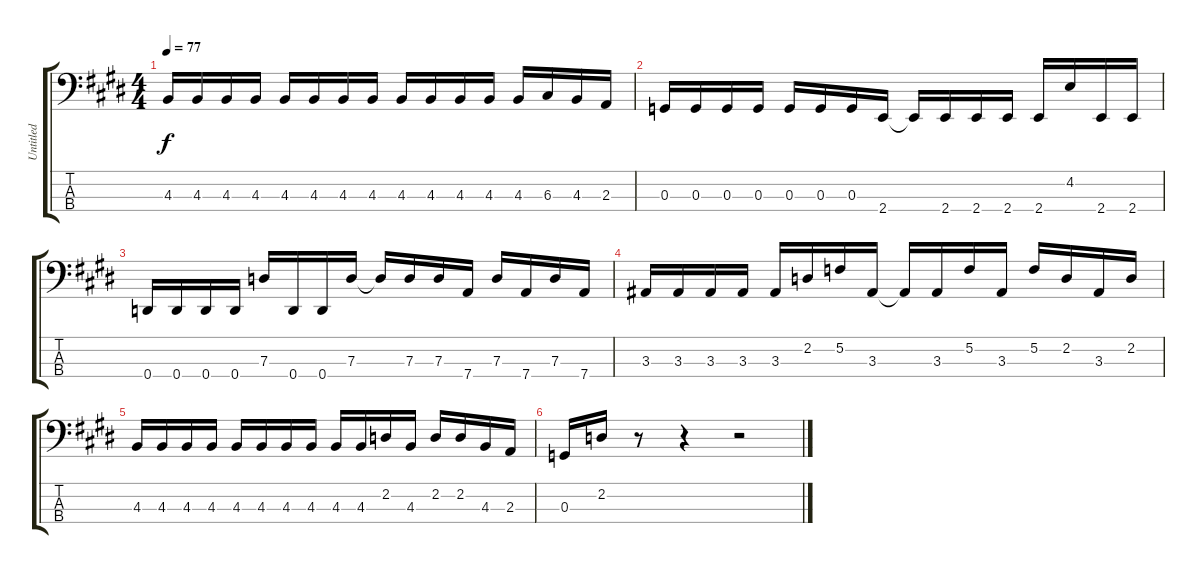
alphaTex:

\track ("Untitled" "Untitled") {instrument electricbasspick}
\staff {score tabs}
\tuning (F2 C2 G1 D1) {hide}
\ts (4 4)
\tempo 77
\clef f4
\ks e
4.3.16{dy f} 4.3.16 4.3.16 4.3.16 4.3.16 4.3.16 4.3.16 4.3.16 4.3.16 4.3.16 4.3.16 4.3.16 4.3.16 6.3.16 4.3.16 2.3.16 |
\ks c#minor
0.3.16 0.3.16 0.3.16 0.3.16 0.3.16 0.3.16 0.3.16 2.4.16 2.4{t}.16 2.4.16 2.4.16 2.4.16 2.4.16 4.2.16 2.4.16 2.4.16 |
0.4.16 0.4.16 0.4.16 0.4.16 7.3.16 0.4.16 0.4.16 7.3.16 7.3{t}.16 7.3.16 7.3.16 7.4.16 7.3.16 7.4.16 7.3.16 7.4.16 |
\ks e
3.3.16 3.3.16 3.3.16 3.3.16 3.3.16 2.2.16 5.2.16 3.3.16 3.3{t}.16 3.3.16 5.2.16 3.3.16 5.2.16 2.2.16 3.3.16 2.2.16 |
\ks c#minor
4.3.16 4.3.16 4.3.16 4.3.16 4.3.16 4.3.16 4.3.16 4.3.16 4.3.16 4.3.16 2.2.16 4.3.16 2.2.16 2.2.16 4.3.16 2.3.16 |
0.3.16 2.2.16 r.8 r.4 r.2
